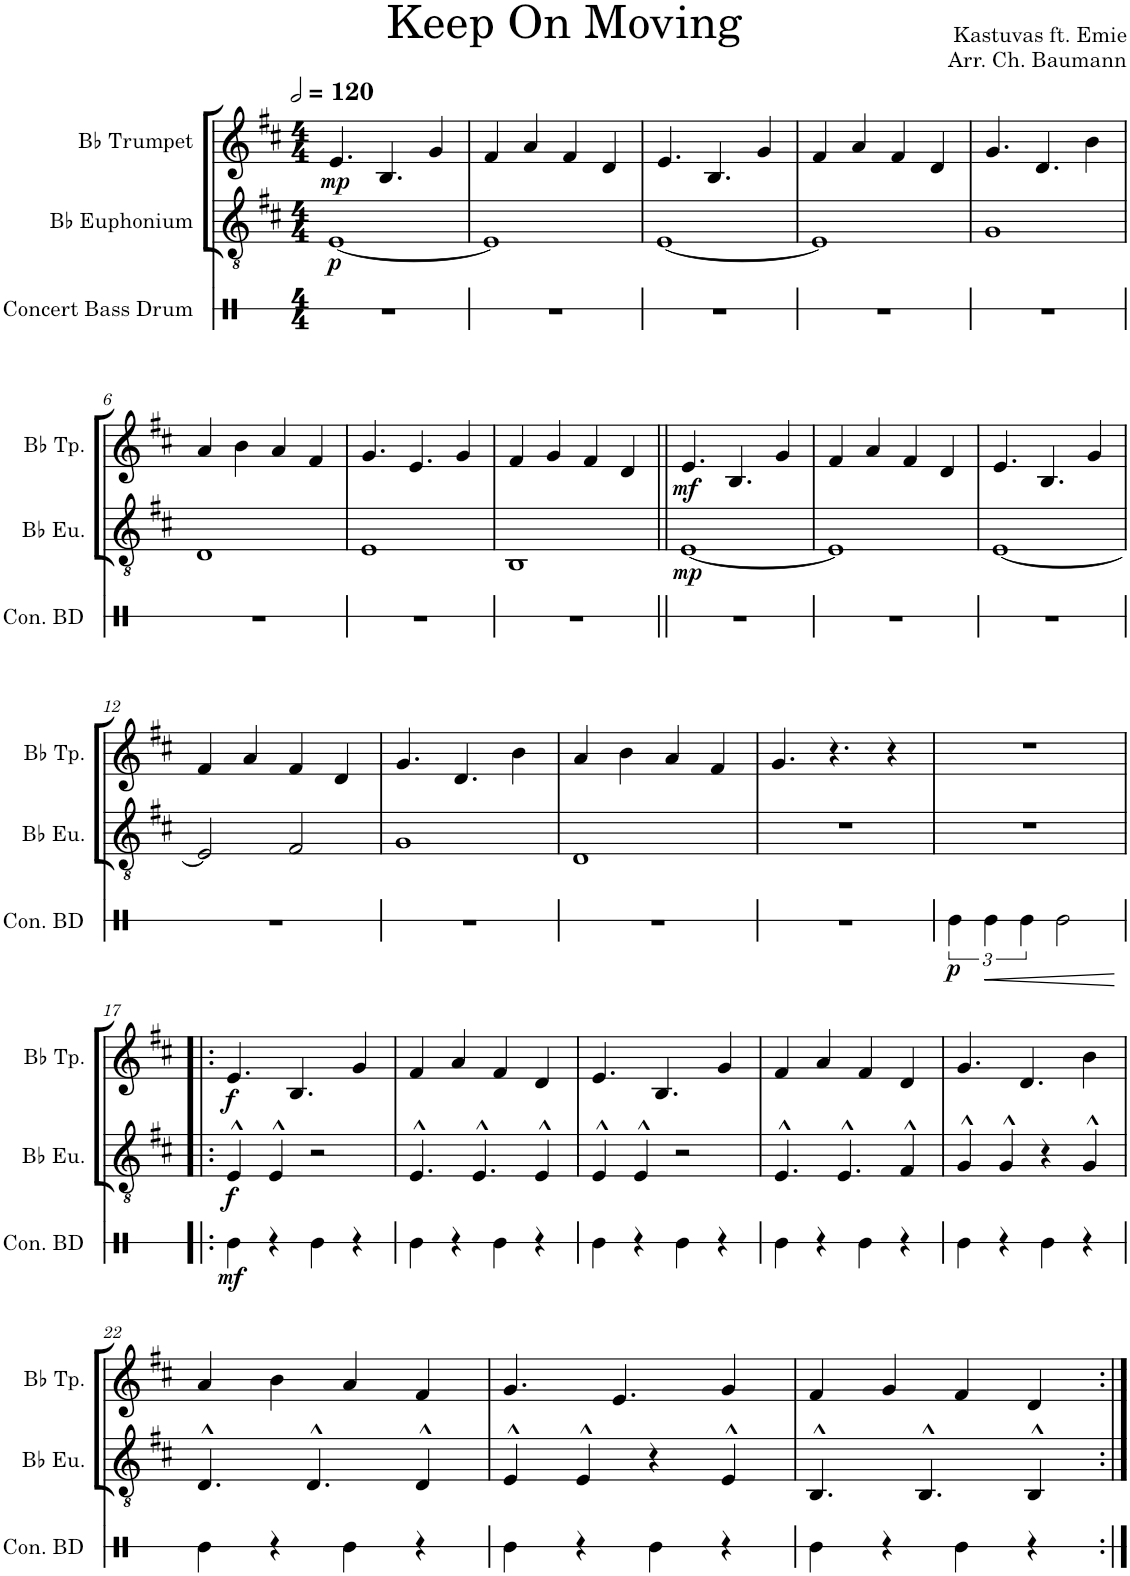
**kern	**dynam	**kern	**dynam	**kern	**dynam
*part3	*part3	*part2	*part2	*part1	*part1
*staff3	*staff3	*staff2	*staff2	*staff1	*staff1
*I"Concert Bass Drum	*	*I"Bb Euphonium	*	*I"Bb Trumpet	*
*I'Con. BD	*	*I'Bb Eu.	*	*I'Bb Tp.	*
*stria1	*	*	*	*	*
*clefX	*	*clefGv2	*	*clefG2	*
*	*	*Trd1c2	*	*Trd1c2	*
*k[]	*	*k[f#c#]	*	*k[f#c#]	*
*M4/4	*	*M4/4	*	*M4/4	*
*MM240	*	*MM240	*	*MM240	*
=1	=1	=1	=1	=1	=1
!	!	!	!LO:DY:b	!	!LO:DY:b
1r	.	[1E	p	4.e/	mp
.	.	.	.	4.B/	.
.	.	.	.	4g/	.
=2	=2	=2	=2	=2	=2
1r	.	1E]	.	4f#/	.
.	.	.	.	4a/	.
.	.	.	.	4f#/	.
.	.	.	.	4d/	.
=3	=3	=3	=3	=3	=3
1r	.	[1E	.	4.e/	.
.	.	.	.	4.B/	.
.	.	.	.	4g/	.
=4	=4	=4	=4	=4	=4
1r	.	1E]	.	4f#/	.
.	.	.	.	4a/	.
.	.	.	.	4f#/	.
.	.	.	.	4d/	.
=5	=5	=5	=5	=5	=5
1r	.	1G	.	4.g/	.
.	.	.	.	4.d/	.
.	.	.	.	4b\	.
!!LO:LB:g=z
=6	=6	=6	=6	=6	=6
1r	.	1D	.	4a/	.
.	.	.	.	4b\	.
.	.	.	.	4a/	.
.	.	.	.	4f#/	.
=7	=7	=7	=7	=7	=7
1r	.	1E	.	4.g/	.
.	.	.	.	4.e/	.
.	.	.	.	4g/	.
=8	=8	=8	=8	=8	=8
1r	.	1BB	.	4f#/	.
.	.	.	.	4g/	.
.	.	.	.	4f#/	.
.	.	.	.	4d/	.
=9||	=9||	=9||	=9||	=9||	=9||
!	!	!	!LO:DY:b	!	!LO:DY:b
1r	.	[1E	mp	4.e/	mf
.	.	.	.	4.B/	.
.	.	.	.	4g/	.
=10	=10	=10	=10	=10	=10
1r	.	1E]	.	4f#/	.
.	.	.	.	4a/	.
.	.	.	.	4f#/	.
.	.	.	.	4d/	.
=11	=11	=11	=11	=11	=11
1r	.	[1E	.	4.e/	.
.	.	.	.	4.B/	.
.	.	.	.	4g/	.
!!LO:LB:g=z
=12	=12	=12	=12	=12	=12
1r	.	2E/]	.	4f#/	.
.	.	.	.	4a/	.
.	.	2F#/	.	4f#/	.
.	.	.	.	4d/	.
=13	=13	=13	=13	=13	=13
1r	.	1G	.	4.g/	.
.	.	.	.	4.d/	.
.	.	.	.	4b\	.
=14	=14	=14	=14	=14	=14
1r	.	1D	.	4a/	.
.	.	.	.	4b\	.
.	.	.	.	4a/	.
.	.	.	.	4f#/	.
=15	=15	=15	=15	=15	=15
1r	.	1r	.	4.g/	.
.	.	.	.	4.r	.
.	.	.	.	4r	.
=16	=16	=16	=16	=16	=16
!	!LO:DY:b	!	!	!	!
6Re\	p	1r	.	1r	.
!	!LO:HP:b	!	!	!	!
6Re\	<	.	.	.	.
6Re\	.	.	.	.	.
2Re\	.	.	.	.	.
.	[	.	.	.	.
!!LO:LB:g=z
=17!|:	=17!|:	=17!|:	=17!|:	=17!|:	=17!|:
!	!LO:DY:b	!	!LO:DY:b	!	!LO:DY:b
4Re\	mf	4E^^/	f	4.e/	f
4r	.	4E^^/	.	.	.
.	.	.	.	4.B/	.
4Re\	.	2r	.	.	.
4r	.	.	.	4g/	.
=18	=18	=18	=18	=18	=18
4Re\	.	4.E^^/	.	4f#/	.
4r	.	.	.	4a/	.
.	.	4.E^^/	.	.	.
4Re\	.	.	.	4f#/	.
4r	.	4E^^/	.	4d/	.
=19	=19	=19	=19	=19	=19
4Re\	.	4E^^/	.	4.e/	.
4r	.	4E^^/	.	.	.
.	.	.	.	4.B/	.
4Re\	.	2r	.	.	.
4r	.	.	.	4g/	.
=20	=20	=20	=20	=20	=20
4Re\	.	4.E^^/	.	4f#/	.
4r	.	.	.	4a/	.
.	.	4.E^^/	.	.	.
4Re\	.	.	.	4f#/	.
4r	.	4F#^^/	.	4d/	.
=21	=21	=21	=21	=21	=21
4Re\	.	4G^^/	.	4.g/	.
4r	.	4G^^/	.	.	.
.	.	.	.	4.d/	.
4Re\	.	4r	.	.	.
4r	.	4G^^/	.	4b\	.
!!LO:LB:g=z
=22	=22	=22	=22	=22	=22
4Re\	.	4.D^^/	.	4a/	.
4r	.	.	.	4b\	.
.	.	4.D^^/	.	.	.
4Re\	.	.	.	4a/	.
4r	.	4D^^/	.	4f#/	.
=23	=23	=23	=23	=23	=23
4Re\	.	4E^^/	.	4.g/	.
4r	.	4E^^/	.	.	.
.	.	.	.	4.e/	.
4Re\	.	4r	.	.	.
4r	.	4E^^/	.	4g/	.
=24	=24	=24	=24	=24	=24
4Re\	.	4.BB^^/	.	4f#/	.
4r	.	.	.	4g/	.
.	.	4.BB^^/	.	.	.
4Re\	.	.	.	4f#/	.
4r	.	4BB^^/	.	4d/	.
=:|!	=:|!	=:|!	=:|!	=:|!	=:|!
*-	*-	*-	*-	*-	*-
